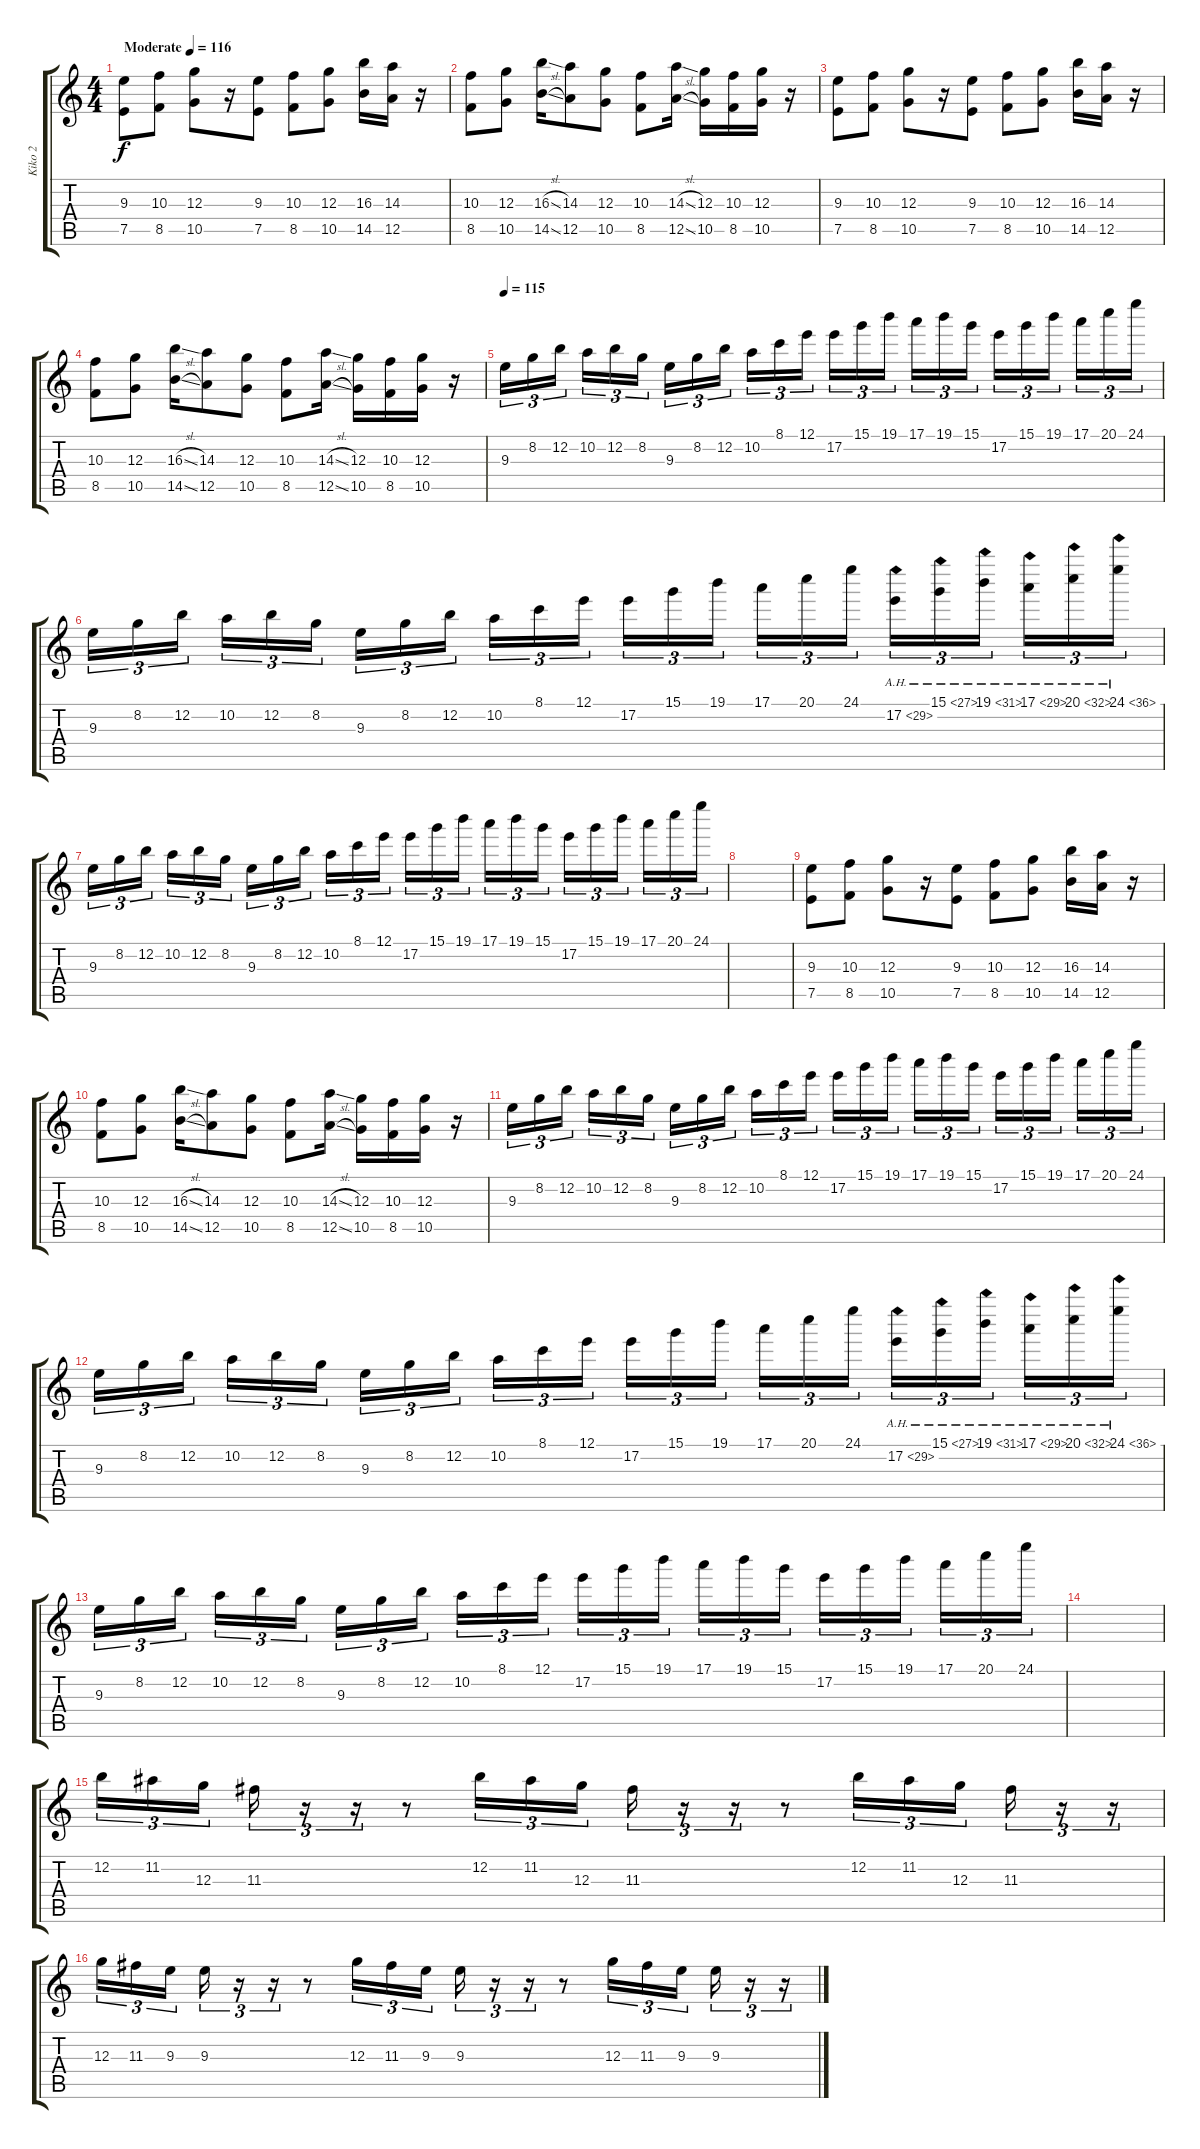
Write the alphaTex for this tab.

\track ("Kiko 2" "Kiko 2") {instrument overdrivenguitar}
\staff {score tabs}
\tuning (E4 B3 G3 D3 A2 E2) {hide}
\ts (4 4)
\tempo (116 "Moderate")
\clef g2
\ks c
(9.3 7.5).8{dy f instrument overdrivenguitar} (10.3 8.5).8 (12.3 10.5).8 r.16 (9.3 7.5).8 (10.3 8.5).8 (12.3 10.5).8 (16.3 14.5).16 (14.3 12.5).16 r.16 |
(10.3 8.5).8 (12.3 10.5).8 (16.3{sl} 14.5{sl}).16 (14.3 12.5).8 (12.3 10.5).8 (10.3 8.5).8 (14.3{sl} 12.5{sl}).16 (12.3 10.5).16 (10.3 8.5).16 (12.3 10.5).16 r.16 |
(9.3 7.5).8 (10.3 8.5).8 (12.3 10.5).8 r.16 (9.3 7.5).8 (10.3 8.5).8 (12.3 10.5).8 (16.3 14.5).16 (14.3 12.5).16 r.16 |
(10.3 8.5).8 (12.3 10.5).8 (16.3{sl} 14.5{sl}).16 (14.3 12.5).8 (12.3 10.5).8 (10.3 8.5).8 (14.3{sl} 12.5{sl}).16 (12.3 10.5).16 (10.3 8.5).16 (12.3 10.5).16 r.16 |
\tempo 115
9.3.16{tu (3 2)} 8.2.16{tu (3 2)} 12.2.16{tu (3 2) beam splitsecondary} 10.2.16{tu (3 2)} 12.2.16{tu (3 2)} 8.2.16{tu (3 2)} 9.3.16{tu (3 2)} 8.2.16{tu (3 2)} 12.2.16{tu (3 2) beam splitsecondary} 10.2.16{tu (3 2)} 8.1.16{tu (3 2)} 12.1.16{tu (3 2)} 17.2.16{tu (3 2)} 15.1.16{tu (3 2)} 19.1.16{tu (3 2) beam splitsecondary} 17.1.16{tu (3 2)} 19.1.16{tu (3 2)} 15.1.16{tu (3 2)} 17.2.16{tu (3 2)} 15.1.16{tu (3 2)} 19.1.16{tu (3 2) beam splitsecondary} 17.1.16{tu (3 2)} 20.1.16{tu (3 2)} 24.1.16{tu (3 2)} |
9.3.16{tu (3 2)} 8.2.16{tu (3 2)} 12.2.16{tu (3 2) beam splitsecondary} 10.2.16{tu (3 2)} 12.2.16{tu (3 2)} 8.2.16{tu (3 2)} 9.3.16{tu (3 2)} 8.2.16{tu (3 2)} 12.2.16{tu (3 2) beam splitsecondary} 10.2.16{tu (3 2)} 8.1.16{tu (3 2)} 12.1.16{tu (3 2)} 17.2.16{tu (3 2)} 15.1.16{tu (3 2)} 19.1.16{tu (3 2) beam splitsecondary} 17.1.16{tu (3 2)} 20.1.16{tu (3 2)} 24.1.16{tu (3 2)} 17.2{ah 12}.16{tu (3 2)} 15.1{ah 12}.16{tu (3 2)} 19.1{ah 12}.16{tu (3 2) beam splitsecondary} 17.1{ah 12}.16{tu (3 2)} 20.1{ah 12}.16{tu (3 2)} 24.1{ah 12}.16{tu (3 2)} |
9.3.16{tu (3 2)} 8.2.16{tu (3 2)} 12.2.16{tu (3 2) beam splitsecondary} 10.2.16{tu (3 2)} 12.2.16{tu (3 2)} 8.2.16{tu (3 2)} 9.3.16{tu (3 2)} 8.2.16{tu (3 2)} 12.2.16{tu (3 2) beam splitsecondary} 10.2.16{tu (3 2)} 8.1.16{tu (3 2)} 12.1.16{tu (3 2)} 17.2.16{tu (3 2)} 15.1.16{tu (3 2)} 19.1.16{tu (3 2) beam splitsecondary} 17.1.16{tu (3 2)} 19.1.16{tu (3 2)} 15.1.16{tu (3 2)} 17.2.16{tu (3 2)} 15.1.16{tu (3 2)} 19.1.16{tu (3 2) beam splitsecondary} 17.1.16{tu (3 2)} 20.1.16{tu (3 2)} 24.1.16{tu (3 2)} |
|
(9.3 7.5).8 (10.3 8.5).8 (12.3 10.5).8 r.16 (9.3 7.5).8 (10.3 8.5).8 (12.3 10.5).8 (16.3 14.5).16 (14.3 12.5).16 r.16 |
(10.3 8.5).8 (12.3 10.5).8 (16.3{sl} 14.5{sl}).16 (14.3 12.5).8 (12.3 10.5).8 (10.3 8.5).8 (14.3{sl} 12.5{sl}).16 (12.3 10.5).16 (10.3 8.5).16 (12.3 10.5).16 r.16 |
9.3.16{tu (3 2)} 8.2.16{tu (3 2)} 12.2.16{tu (3 2) beam splitsecondary} 10.2.16{tu (3 2)} 12.2.16{tu (3 2)} 8.2.16{tu (3 2)} 9.3.16{tu (3 2)} 8.2.16{tu (3 2)} 12.2.16{tu (3 2) beam splitsecondary} 10.2.16{tu (3 2)} 8.1.16{tu (3 2)} 12.1.16{tu (3 2)} 17.2.16{tu (3 2)} 15.1.16{tu (3 2)} 19.1.16{tu (3 2) beam splitsecondary} 17.1.16{tu (3 2)} 19.1.16{tu (3 2)} 15.1.16{tu (3 2)} 17.2.16{tu (3 2)} 15.1.16{tu (3 2)} 19.1.16{tu (3 2) beam splitsecondary} 17.1.16{tu (3 2)} 20.1.16{tu (3 2)} 24.1.16{tu (3 2)} |
9.3.16{tu (3 2)} 8.2.16{tu (3 2)} 12.2.16{tu (3 2) beam splitsecondary} 10.2.16{tu (3 2)} 12.2.16{tu (3 2)} 8.2.16{tu (3 2)} 9.3.16{tu (3 2)} 8.2.16{tu (3 2)} 12.2.16{tu (3 2) beam splitsecondary} 10.2.16{tu (3 2)} 8.1.16{tu (3 2)} 12.1.16{tu (3 2)} 17.2.16{tu (3 2)} 15.1.16{tu (3 2)} 19.1.16{tu (3 2) beam splitsecondary} 17.1.16{tu (3 2)} 20.1.16{tu (3 2)} 24.1.16{tu (3 2)} 17.2{ah 12}.16{tu (3 2)} 15.1{ah 12}.16{tu (3 2)} 19.1{ah 12}.16{tu (3 2) beam splitsecondary} 17.1{ah 12}.16{tu (3 2)} 20.1{ah 12}.16{tu (3 2)} 24.1{ah 12}.16{tu (3 2)} |
9.3.16{tu (3 2)} 8.2.16{tu (3 2)} 12.2.16{tu (3 2) beam splitsecondary} 10.2.16{tu (3 2)} 12.2.16{tu (3 2)} 8.2.16{tu (3 2)} 9.3.16{tu (3 2)} 8.2.16{tu (3 2)} 12.2.16{tu (3 2) beam splitsecondary} 10.2.16{tu (3 2)} 8.1.16{tu (3 2)} 12.1.16{tu (3 2)} 17.2.16{tu (3 2)} 15.1.16{tu (3 2)} 19.1.16{tu (3 2) beam splitsecondary} 17.1.16{tu (3 2)} 19.1.16{tu (3 2)} 15.1.16{tu (3 2)} 17.2.16{tu (3 2)} 15.1.16{tu (3 2)} 19.1.16{tu (3 2) beam splitsecondary} 17.1.16{tu (3 2)} 20.1.16{tu (3 2)} 24.1.16{tu (3 2)} |
|
12.2.16{tu (3 2)} 11.2.16{tu (3 2)} 12.3.16{tu (3 2) beam splitsecondary} 11.3.16{tu (3 2)} r.16{tu (3 2)} r.16{tu (3 2)} r.8 12.2.16{tu (3 2)} 11.2.16{tu (3 2)} 12.3.16{tu (3 2)} 11.3.16{tu (3 2)} r.16{tu (3 2)} r.16{tu (3 2)} r.8 12.2.16{tu (3 2)} 11.2.16{tu (3 2)} 12.3.16{tu (3 2) beam splitsecondary} 11.3.16{tu (3 2)} r.16{tu (3 2)} r.16{tu (3 2)} |
12.3.16{tu (3 2)} 11.3.16{tu (3 2)} 9.3.16{tu (3 2) beam splitsecondary} 9.3.16{tu (3 2)} r.16{tu (3 2)} r.16{tu (3 2)} r.8 12.3.16{tu (3 2)} 11.3.16{tu (3 2)} 9.3.16{tu (3 2)} 9.3.16{tu (3 2)} r.16{tu (3 2)} r.16{tu (3 2)} r.8 12.3.16{tu (3 2)} 11.3.16{tu (3 2)} 9.3.16{tu (3 2) beam splitsecondary} 9.3.16{tu (3 2)} r.16{tu (3 2)} r.16{tu (3 2)}
